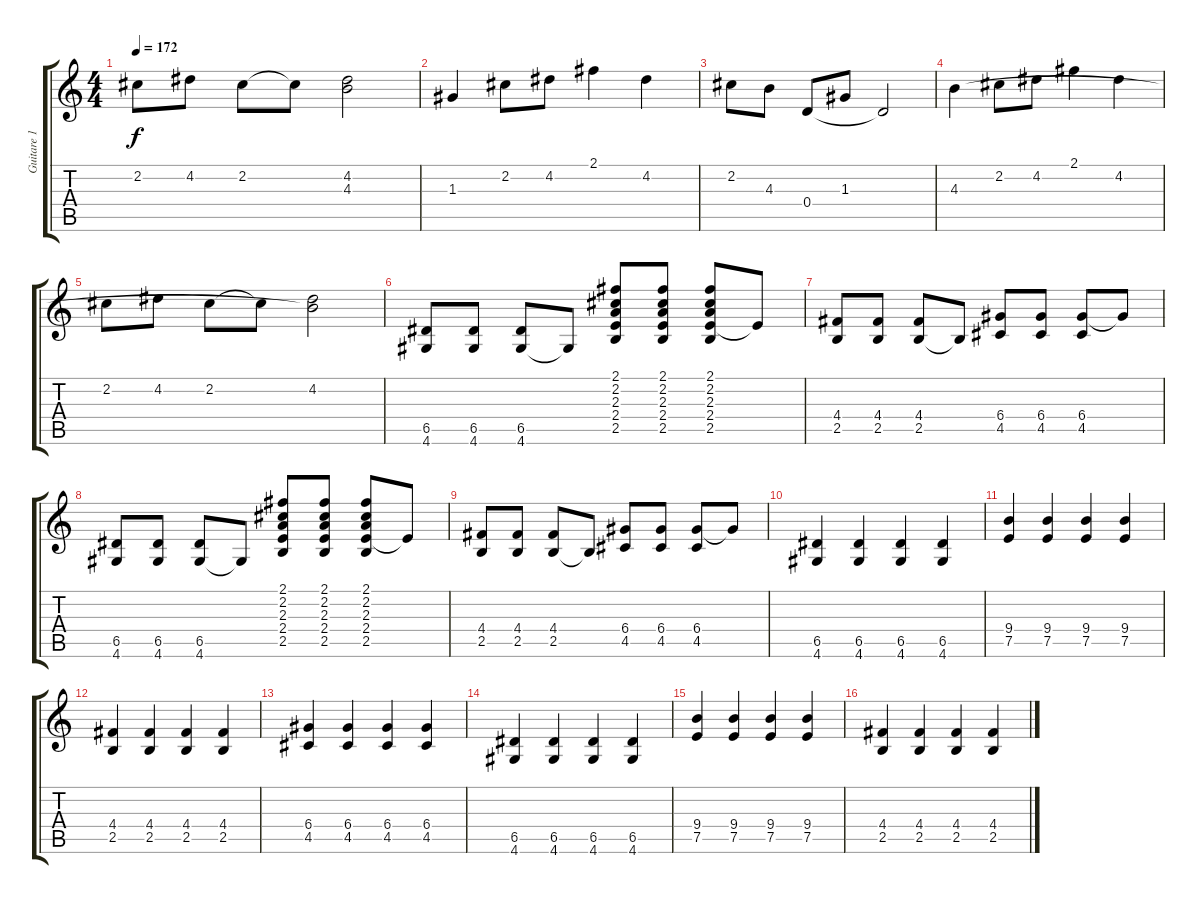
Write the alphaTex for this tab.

\track ("Guitare 1" "Guitare 1") {instrument overdrivenguitar}
\staff {score tabs}
\tuning (E4 B3 G3 D3 A2 E2) {hide}
\ts (4 4)
\tempo 172
\clef g2
\ks c
2.2.8{dy f} 4.2.8 2.2.8 2.2{t}.8 (4.2 4.3{t}).2 |
1.3.4 2.2.8 4.2.8 2.1.4 4.2.4 |
2.2.8 4.3.8 0.4.8 1.3.8 0.4{t}.2 |
4.3.4 2.2.8 4.2.8 2.1.4 4.2.4 |
2.2.8 4.2.8 2.2.8 2.2{t}.8 (4.2 4.3{t}).2 |
(6.5 4.6).8 (6.5 4.6).8 (6.5 4.6).8 4.6{t}.8 (2.1 2.2 2.3 2.4 2.5).8 (2.1 2.2 2.3 2.4 2.5).8 (2.1 2.2 2.3 2.4 2.5).8 2.4{t}.8 |
(4.4 2.5).8 (4.4 2.5).8 (4.4 2.5).8 2.5{t}.8 (6.4 4.5).8 (6.4 4.5).8 (6.4 4.5).8 6.4{t}.8 |
(6.5 4.6).8 (6.5 4.6).8 (6.5 4.6).8 4.6{t}.8 (2.1 2.2 2.3 2.4 2.5).8 (2.1 2.2 2.3 2.4 2.5).8 (2.1 2.2 2.3 2.4 2.5).8 2.4{t}.8 |
(4.4 2.5).8 (4.4 2.5).8 (4.4 2.5).8 2.5{t}.8 (6.4 4.5).8 (6.4 4.5).8 (6.4 4.5).8 6.4{t}.8 |
(6.5 4.6).4 (6.5 4.6).4 (6.5 4.6).4 (6.5 4.6).4 |
(9.4 7.5).4 (9.4 7.5).4 (9.4 7.5).4 (9.4 7.5).4 |
(4.4 2.5).4 (4.4 2.5).4 (4.4 2.5).4 (4.4 2.5).4 |
(6.4 4.5).4 (6.4 4.5).4 (6.4 4.5).4 (6.4 4.5).4 |
(6.5 4.6).4 (6.5 4.6).4 (6.5 4.6).4 (6.5 4.6).4 |
(9.4 7.5).4 (9.4 7.5).4 (9.4 7.5).4 (9.4 7.5).4 |
(4.4 2.5).4 (4.4 2.5).4 (4.4 2.5).4 (4.4 2.5).4
